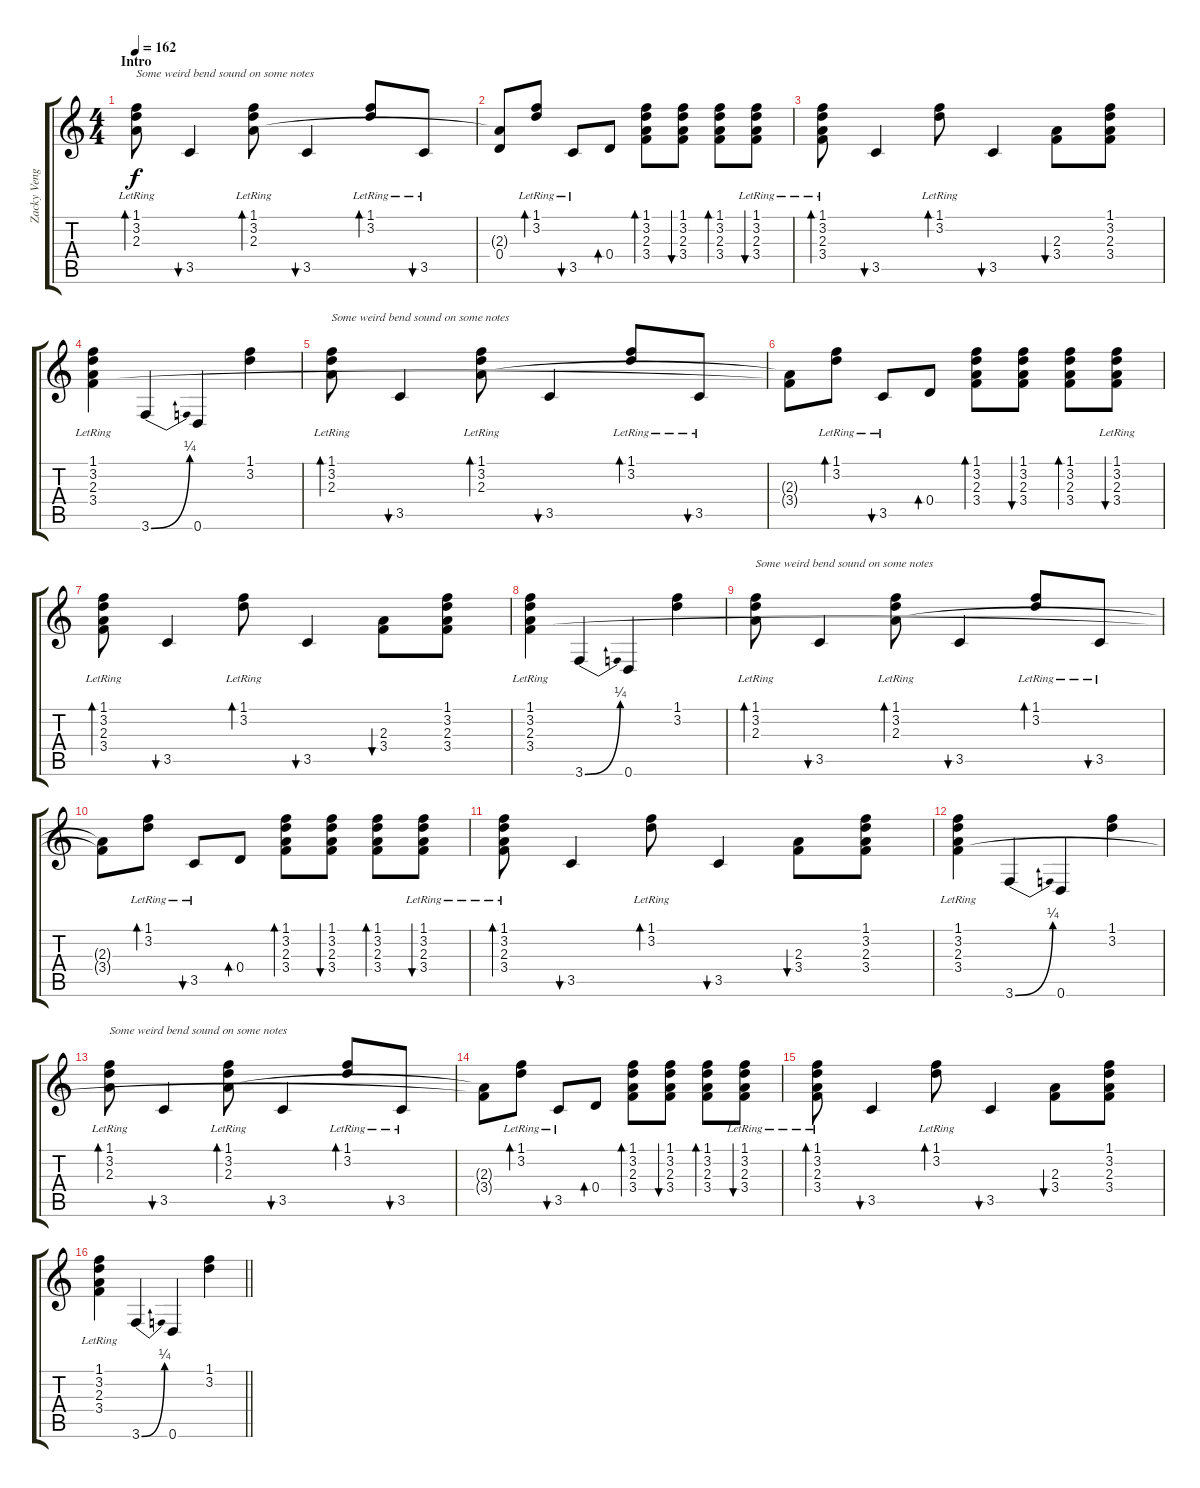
\track ("Zacky Vengeance" "Zacky Veng") {instrument distortionguitar}
\staff {score tabs}
\tuning (E4 B3 G3 D3 A2 D2) {hide}
\ts (4 4)
\section ("" "Intro")
\tempo 162
\clef g2
\ks c
(1.1{lr} 3.2{lr} 2.3).8{bd 480 txt "Some weird bend sound on some notes" dy f instrument acousticguitarnylon} 3.5.4{bu 60} (1.1{lr} 3.2{lr} 2.3).8{bd 60} 3.5.4{bu 120} (1.1{lr} 3.2{lr}).8{bd 60} 3.5{lr}.8{bu 120} |
(2.3{t} 0.4).8 (1.1 3.2{lr}).8{bd 60} 3.5{lr}.8{bu 120} 0.4.8{bd 120} (1.1 3.2 2.3 3.4).8{bd 120} (1.1 3.2 2.3 3.4).8{bu 60} (1.1 3.2 2.3 3.4).8{bd 60} (1.1{lr} 3.2{lr} 2.3{lr} 3.4{lr}).8{bu 60} |
(1.1{lr} 3.2{lr} 2.3{lr} 3.4).8{bd 60} 3.5.4{bu 120} (1.1{lr} 3.2{lr}).8{bd 60} 3.5.4{bu 120} (2.3 3.4).8{bu 120} (1.1 3.2 2.3 3.4).8 |
(1.1{lr} 3.2{lr} 2.3{lr} 3.4{lr}).4 3.6{be (bend 0 0 60 1)}.4 0.6.4 (1.1 3.2).4 |
(1.1{lr} 3.2{lr} 2.3).8{bd 480 txt "Some weird bend sound on some notes" instrument acousticguitarnylon} 3.5.4{bu 60} (1.1{lr} 3.2{lr} 2.3).8{bd 60} 3.5.4{bu 120} (1.1{lr} 3.2{lr}).8{bd 60} 3.5{lr}.8{bu 120} |
(2.3{t} 3.4{t}).8 (1.1 3.2{lr}).8{bd 60} 3.5{lr}.8{bu 120} 0.4.8{bd 120} (1.1 3.2 2.3 3.4).8{bd 120} (1.1 3.2 2.3 3.4).8{bu 60} (1.1 3.2 2.3 3.4).8{bd 60} (1.1{lr} 3.2{lr} 2.3{lr} 3.4{lr}).8{bu 60} |
(1.1{lr} 3.2{lr} 2.3{lr} 3.4).8{bd 60} 3.5.4{bu 120} (1.1{lr} 3.2{lr}).8{bd 60} 3.5.4{bu 120} (2.3 3.4).8{bu 120} (1.1 3.2 2.3 3.4).8 |
(1.1{lr} 3.2{lr} 2.3{lr} 3.4{lr}).4 3.6{be (bend 0 0 60 1)}.4 0.6.4 (1.1 3.2).4 |
(1.1{lr} 3.2{lr} 2.3).8{bd 480 txt "Some weird bend sound on some notes" instrument acousticguitarnylon} 3.5.4{bu 60} (1.1{lr} 3.2{lr} 2.3).8{bd 60} 3.5.4{bu 120} (1.1{lr} 3.2{lr}).8{bd 60} 3.5{lr}.8{bu 120} |
(2.3{t} 3.4{t}).8 (1.1 3.2{lr}).8{bd 60} 3.5{lr}.8{bu 120} 0.4.8{bd 120} (1.1 3.2 2.3 3.4).8{bd 120} (1.1 3.2 2.3 3.4).8{bu 60} (1.1 3.2 2.3 3.4).8{bd 60} (1.1{lr} 3.2{lr} 2.3{lr} 3.4{lr}).8{bu 60} |
(1.1{lr} 3.2{lr} 2.3{lr} 3.4).8{bd 60} 3.5.4{bu 120} (1.1{lr} 3.2{lr}).8{bd 60} 3.5.4{bu 120} (2.3 3.4).8{bu 120} (1.1 3.2 2.3 3.4).8 |
(1.1{lr} 3.2{lr} 2.3{lr} 3.4{lr}).4 3.6{be (bend 0 0 60 1)}.4 0.6.4 (1.1 3.2).4 |
(1.1{lr} 3.2{lr} 2.3).8{bd 480 txt "Some weird bend sound on some notes" instrument acousticguitarnylon} 3.5.4{bu 60} (1.1{lr} 3.2{lr} 2.3).8{bd 60} 3.5.4{bu 120} (1.1{lr} 3.2{lr}).8{bd 60} 3.5{lr}.8{bu 120} |
(2.3{t} 3.4{t}).8 (1.1 3.2{lr}).8{bd 60} 3.5{lr}.8{bu 120} 0.4.8{bd 120} (1.1 3.2 2.3 3.4).8{bd 120} (1.1 3.2 2.3 3.4).8{bu 60} (1.1 3.2 2.3 3.4).8{bd 60} (1.1{lr} 3.2{lr} 2.3{lr} 3.4{lr}).8{bu 60} |
(1.1{lr} 3.2{lr} 2.3{lr} 3.4).8{bd 60} 3.5.4{bu 120} (1.1{lr} 3.2{lr}).8{bd 60} 3.5.4{bu 120} (2.3 3.4).8{bu 120} (1.1 3.2 2.3 3.4).8 |
\barLineRight lightlight
(1.1{lr} 3.2{lr} 2.3{lr} 3.4{lr}).4 3.6{be (bend 0 0 60 1)}.4 0.6.4 (1.1 3.2).4
